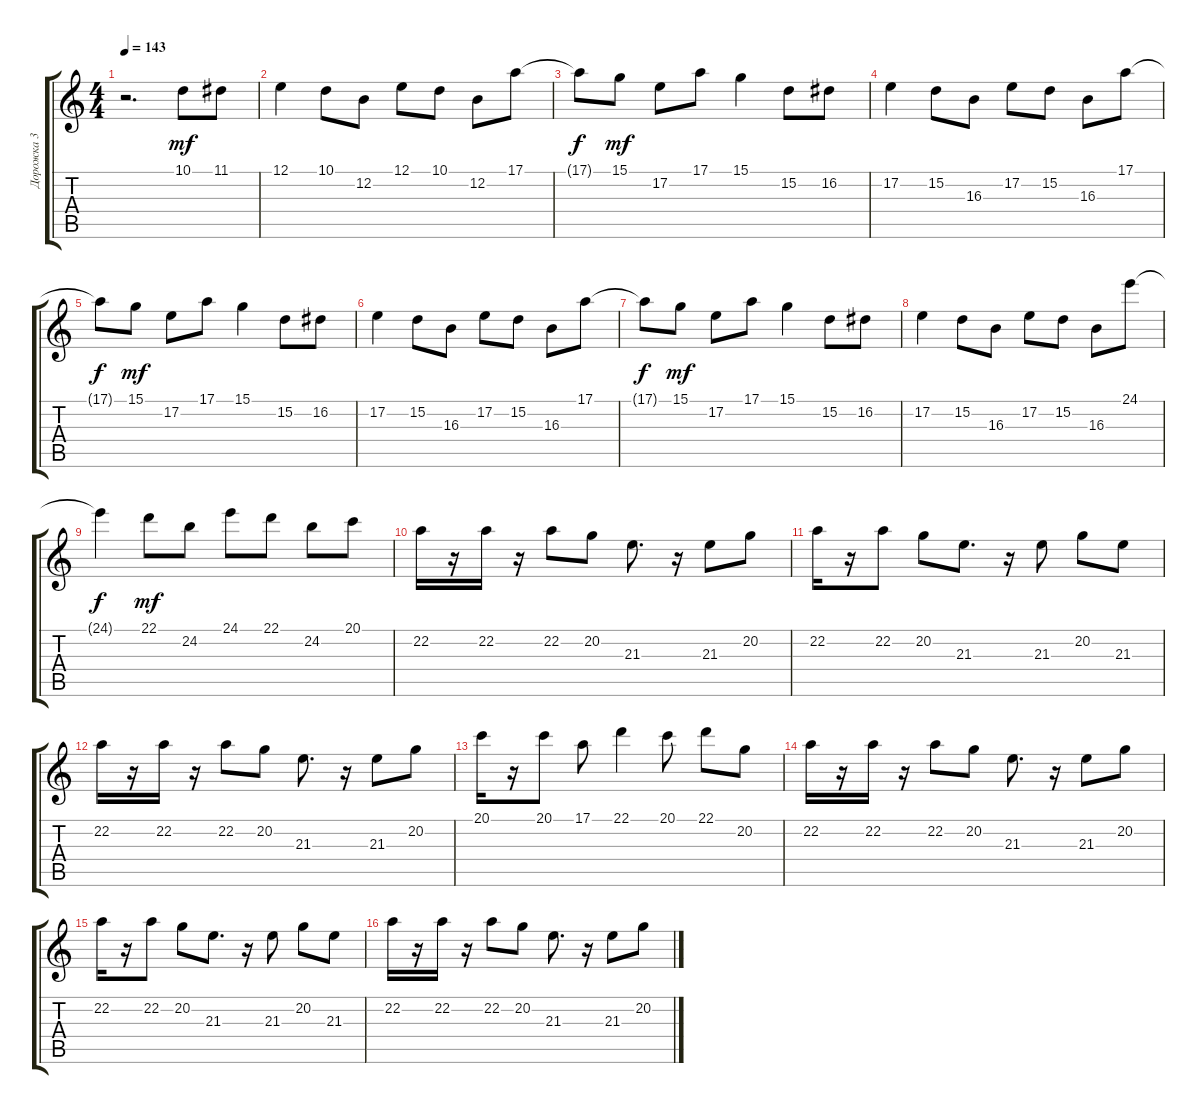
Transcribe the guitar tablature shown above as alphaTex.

\track ("Дорожка 3" "Дорожка 3") {instrument rockorgan}
\staff {score tabs}
\tuning (E4 B3 G3 D3 A2 E2) {hide}
\ts (4 4)
\tempo 143
\clef g2
\ks c
r.2{d dy mf} 10.1.8 11.1.8 |
12.1.4 10.1.8 12.2.8 12.1.8 10.1.8 12.2.8 17.1.8 |
17.1{t}.8{dy f} 15.1.8{dy mf} 17.2.8 17.1.8 15.1.4 15.2.8 16.2.8 |
17.2.4 15.2.8 16.3.8 17.2.8 15.2.8 16.3.8 17.1.8 |
17.1{t}.8{dy f} 15.1.8{dy mf} 17.2.8 17.1.8 15.1.4 15.2.8 16.2.8 |
17.2.4 15.2.8 16.3.8 17.2.8 15.2.8 16.3.8 17.1.8 |
17.1{t}.8{dy f} 15.1.8{dy mf} 17.2.8 17.1.8 15.1.4 15.2.8 16.2.8 |
17.2.4 15.2.8 16.3.8 17.2.8 15.2.8 16.3.8 24.1.8 |
24.1{t}.4{dy f} 22.1.8{dy mf} 24.2.8 24.1.8 22.1.8 24.2.8 20.1.8 |
22.2.16 r.16 22.2.16 r.16 22.2.8 20.2.8 21.3.8{d} r.16 21.3.8 20.2.8 |
22.2.16 r.16 22.2.8 20.2.8 21.3.8{d} r.16 21.3.8 20.2.8 21.3.8 |
22.2.16 r.16 22.2.16 r.16 22.2.8 20.2.8 21.3.8{d} r.16 21.3.8 20.2.8 |
20.1.16 r.16 20.1.8 17.1.8 22.1.4 20.1.8 22.1.8 20.2.8 |
22.2.16 r.16 22.2.16 r.16 22.2.8 20.2.8 21.3.8{d} r.16 21.3.8 20.2.8 |
22.2.16 r.16 22.2.8 20.2.8 21.3.8{d} r.16 21.3.8 20.2.8 21.3.8 |
22.2.16 r.16 22.2.16 r.16 22.2.8 20.2.8 21.3.8{d} r.16 21.3.8 20.2.8
